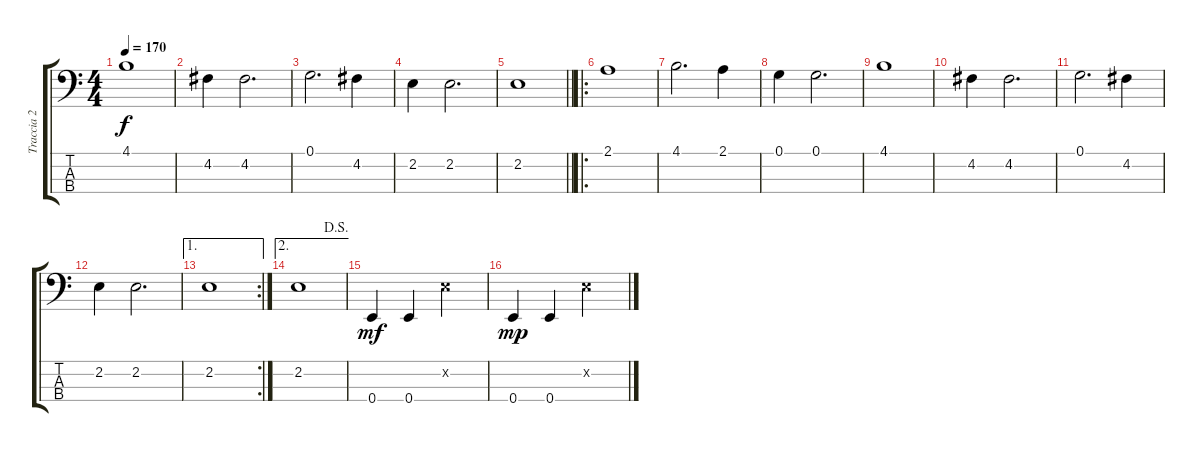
\track ("Traccia 2" "Traccia 2") {instrument electricbassfinger}
\staff {score tabs}
\tuning (G2 D2 A1 E1) {hide}
\ts (4 4)
\tempo 170
\clef f4
\ks c
4.1.1{dy f} |
4.2.4 4.2.2{d} |
0.1.2{d} 4.2.4 |
2.2.4 2.2.2{d} |
\barLineRight lightlight
2.2.1 |
\ro
2.1.1 |
4.1.2{d} 2.1.4 |
0.1.4 0.1.2{d} |
4.1.1 |
4.2.4 4.2.2{d} |
0.1.2{d} 4.2.4 |
2.2.4 2.2.2{d} |
\ae 1
\rc 2
2.2.1 |
\ae 2
\jump dalsegno
2.2.1 |
0.4.4{dy mf} 0.4.4 2.2{x}.2 |
0.4.4{dy mp} 0.4.4 2.2{x}.2
